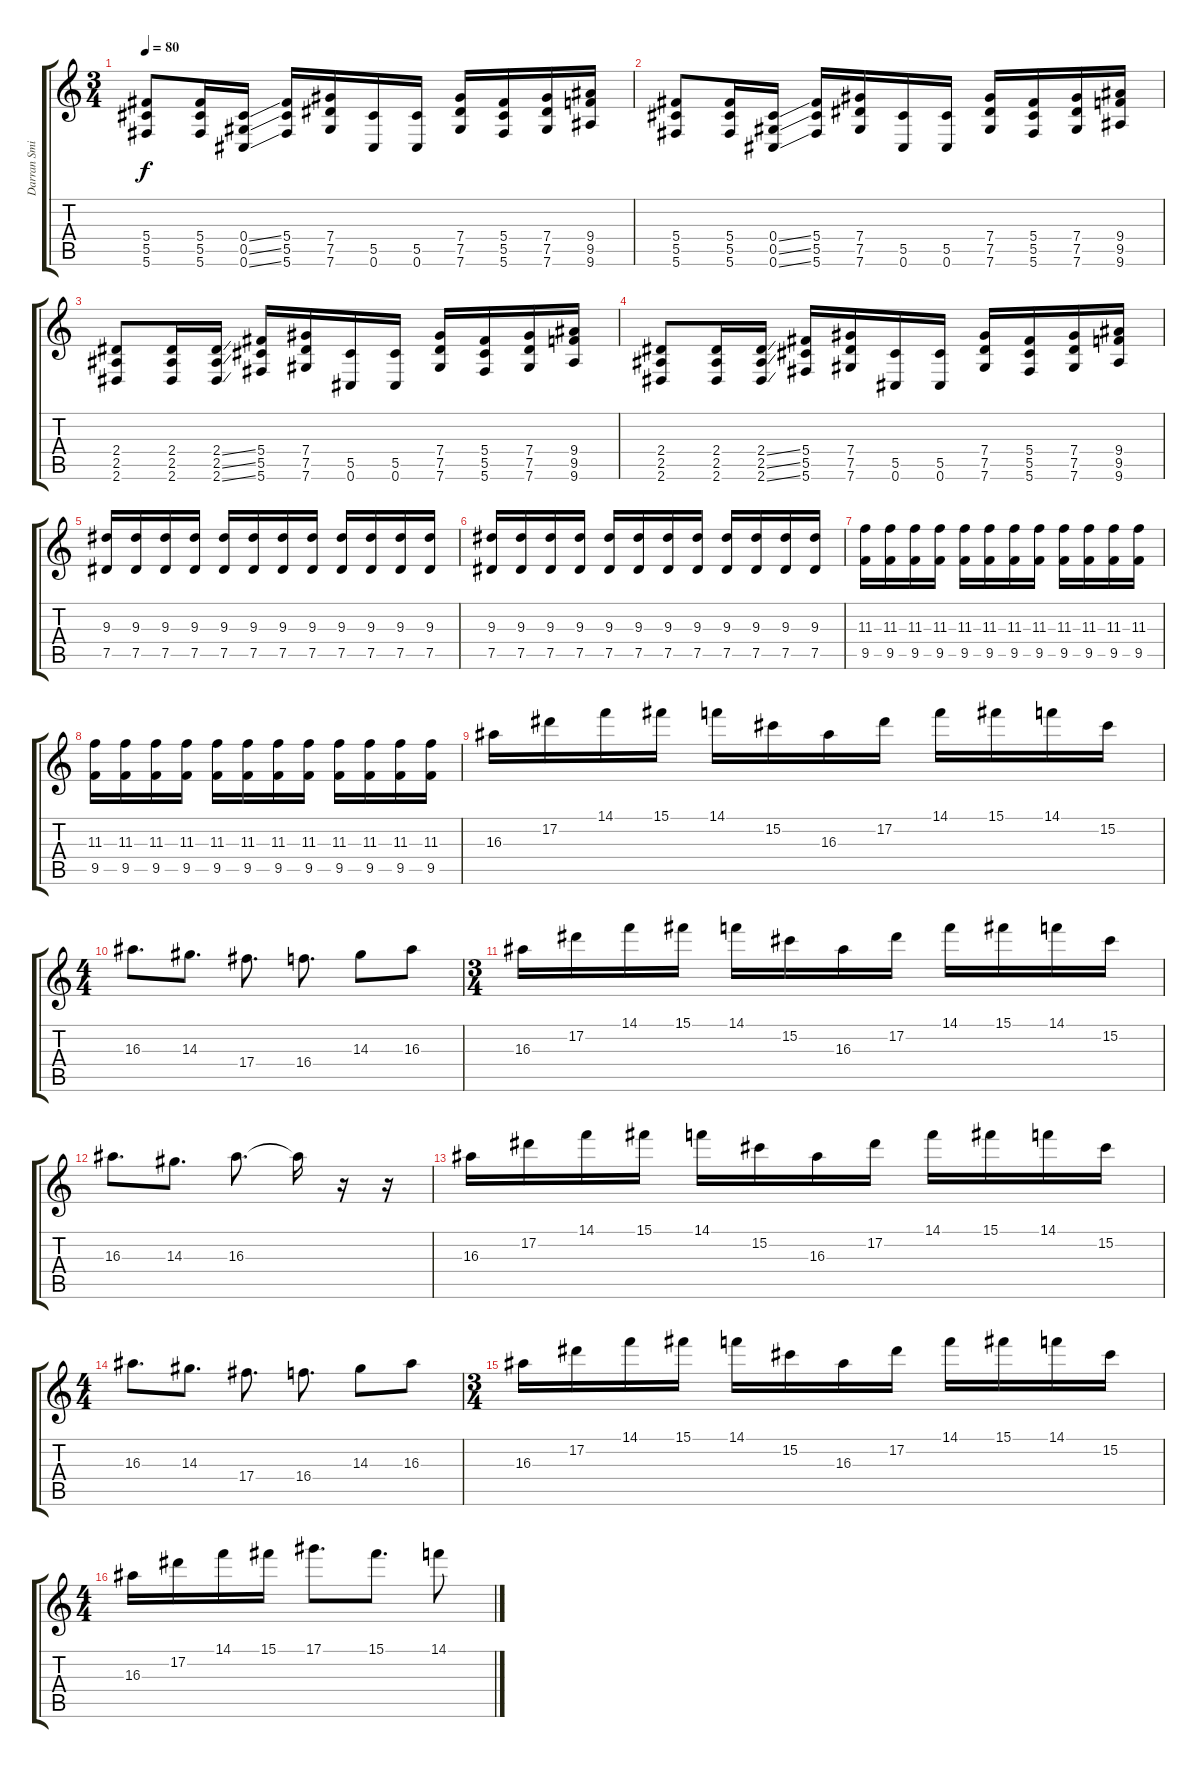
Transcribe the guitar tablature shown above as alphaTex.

\track ("Darran Smith" "Darran Smi") {instrument distortionguitar}
\staff {score tabs}
\tuning (Eb4 Bb3 Gb3 Db3 Ab2 Db2) {hide}
\ts (3 4)
\tempo 80
\clef g2
\ks c
(5.4 5.5 5.6).8{dy f} (5.4 5.5 5.6).16 (0.4{ss} 0.5{ss} 0.6{ss}).16 (5.4 5.5 5.6).16 (7.4 7.5 7.6).16 (5.5 0.6).16 (5.5 0.6).16 (7.4 7.5 7.6).16 (5.4 5.5 5.6).16 (7.4 7.5 7.6).16 (9.4 9.5 9.6).16 |
(5.4 5.5 5.6).8 (5.4 5.5 5.6).16 (0.4{ss} 0.5{ss} 0.6{ss}).16 (5.4 5.5 5.6).16 (7.4 7.5 7.6).16 (5.5 0.6).16 (5.5 0.6).16 (7.4 7.5 7.6).16 (5.4 5.5 5.6).16 (7.4 7.5 7.6).16 (9.4 9.5 9.6).16 |
(2.4 2.5 2.6).8 (2.4 2.5 2.6).16 (2.4{ss} 2.5{ss} 2.6{ss}).16 (5.4 5.5 5.6).16 (7.4 7.5 7.6).16 (5.5 0.6).16 (5.5 0.6).16 (7.4 7.5 7.6).16 (5.4 5.5 5.6).16 (7.4 7.5 7.6).16 (9.4 9.5 9.6).16 |
(2.4 2.5 2.6).8 (2.4 2.5 2.6).16 (2.4{ss} 2.5{ss} 2.6{ss}).16 (5.4 5.5 5.6).16 (7.4 7.5 7.6).16 (5.5 0.6).16 (5.5 0.6).16 (7.4 7.5 7.6).16 (5.4 5.5 5.6).16 (7.4 7.5 7.6).16 (9.4 9.5 9.6).16 |
(9.3 7.5).16 (9.3 7.5).16 (9.3 7.5).16 (9.3 7.5).16 (9.3 7.5).16 (9.3 7.5).16 (9.3 7.5).16 (9.3 7.5).16 (9.3 7.5).16 (9.3 7.5).16 (9.3 7.5).16 (9.3 7.5).16 |
(9.3 7.5).16 (9.3 7.5).16 (9.3 7.5).16 (9.3 7.5).16 (9.3 7.5).16 (9.3 7.5).16 (9.3 7.5).16 (9.3 7.5).16 (9.3 7.5).16 (9.3 7.5).16 (9.3 7.5).16 (9.3 7.5).16 |
(11.3 9.5).16 (11.3 9.5).16 (11.3 9.5).16 (11.3 9.5).16 (11.3 9.5).16 (11.3 9.5).16 (11.3 9.5).16 (11.3 9.5).16 (11.3 9.5).16 (11.3 9.5).16 (11.3 9.5).16 (11.3 9.5).16 |
(11.3 9.5).16 (11.3 9.5).16 (11.3 9.5).16 (11.3 9.5).16 (11.3 9.5).16 (11.3 9.5).16 (11.3 9.5).16 (11.3 9.5).16 (11.3 9.5).16 (11.3 9.5).16 (11.3 9.5).16 (11.3 9.5).16 |
16.3.16 17.2.16 14.1.16 15.1.16 14.1.16 15.2.16 16.3.16 17.2.16 14.1.16 15.1.16 14.1.16 15.2.16 |
\ts (4 4)
16.3.8{d} 14.3.8{d} 17.4.8{d} 16.4.8{d} 14.3.8 16.3.8 |
\ts (3 4)
16.3.16 17.2.16 14.1.16 15.1.16 14.1.16 15.2.16 16.3.16 17.2.16 14.1.16 15.1.16 14.1.16 15.2.16 |
16.3.8{d} 14.3.8{d} 16.3.8{d} 16.3{t}.16 r.16 r.16 |
16.3.16 17.2.16 14.1.16 15.1.16 14.1.16 15.2.16 16.3.16 17.2.16 14.1.16 15.1.16 14.1.16 15.2.16 |
\ts (4 4)
16.3.8{d} 14.3.8{d} 17.4.8{d} 16.4.8{d} 14.3.8 16.3.8 |
\ts (3 4)
16.3.16 17.2.16 14.1.16 15.1.16 14.1.16 15.2.16 16.3.16 17.2.16 14.1.16 15.1.16 14.1.16 15.2.16 |
\ts (4 4)
16.3.16 17.2.16 14.1.16 15.1.16 17.1.8{d} 15.1.8{d} 14.1.8
